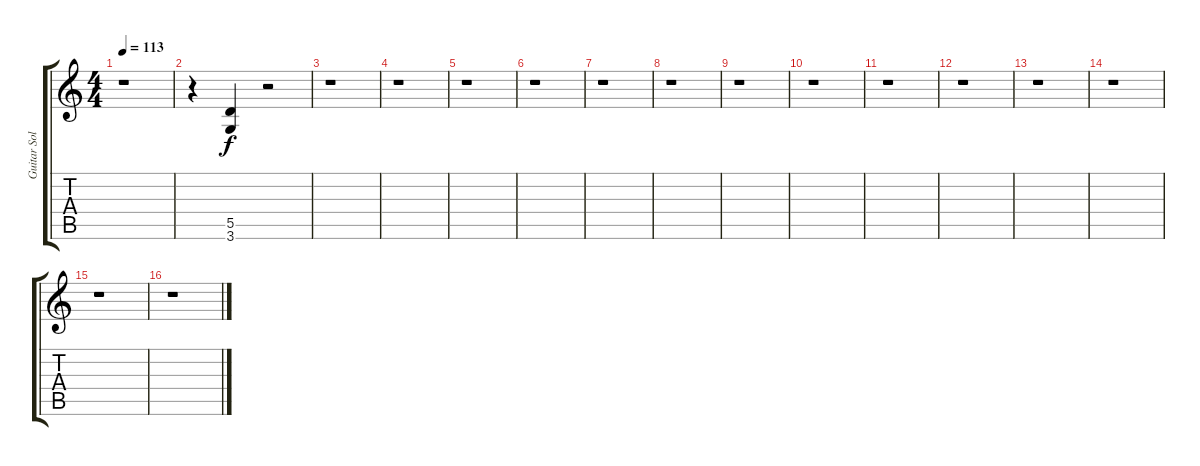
\track ("Guitar Solo" "Guitar Sol") {instrument overdrivenguitar}
\staff {score tabs}
\tuning (E4 B3 G3 D3 A2 E2) {hide}
\ts (4 4)
\tempo 113
\clef g2
\ks c
r.1{dy f} |
r.4 (5.5 3.6).4 r.2 |
r.1 |
r.1 |
r.1 |
r.1 |
r.1 |
r.1 |
r.1 |
r.1 |
r.1 |
r.1 |
r.1 |
r.1 |
r.1 |
r.1
